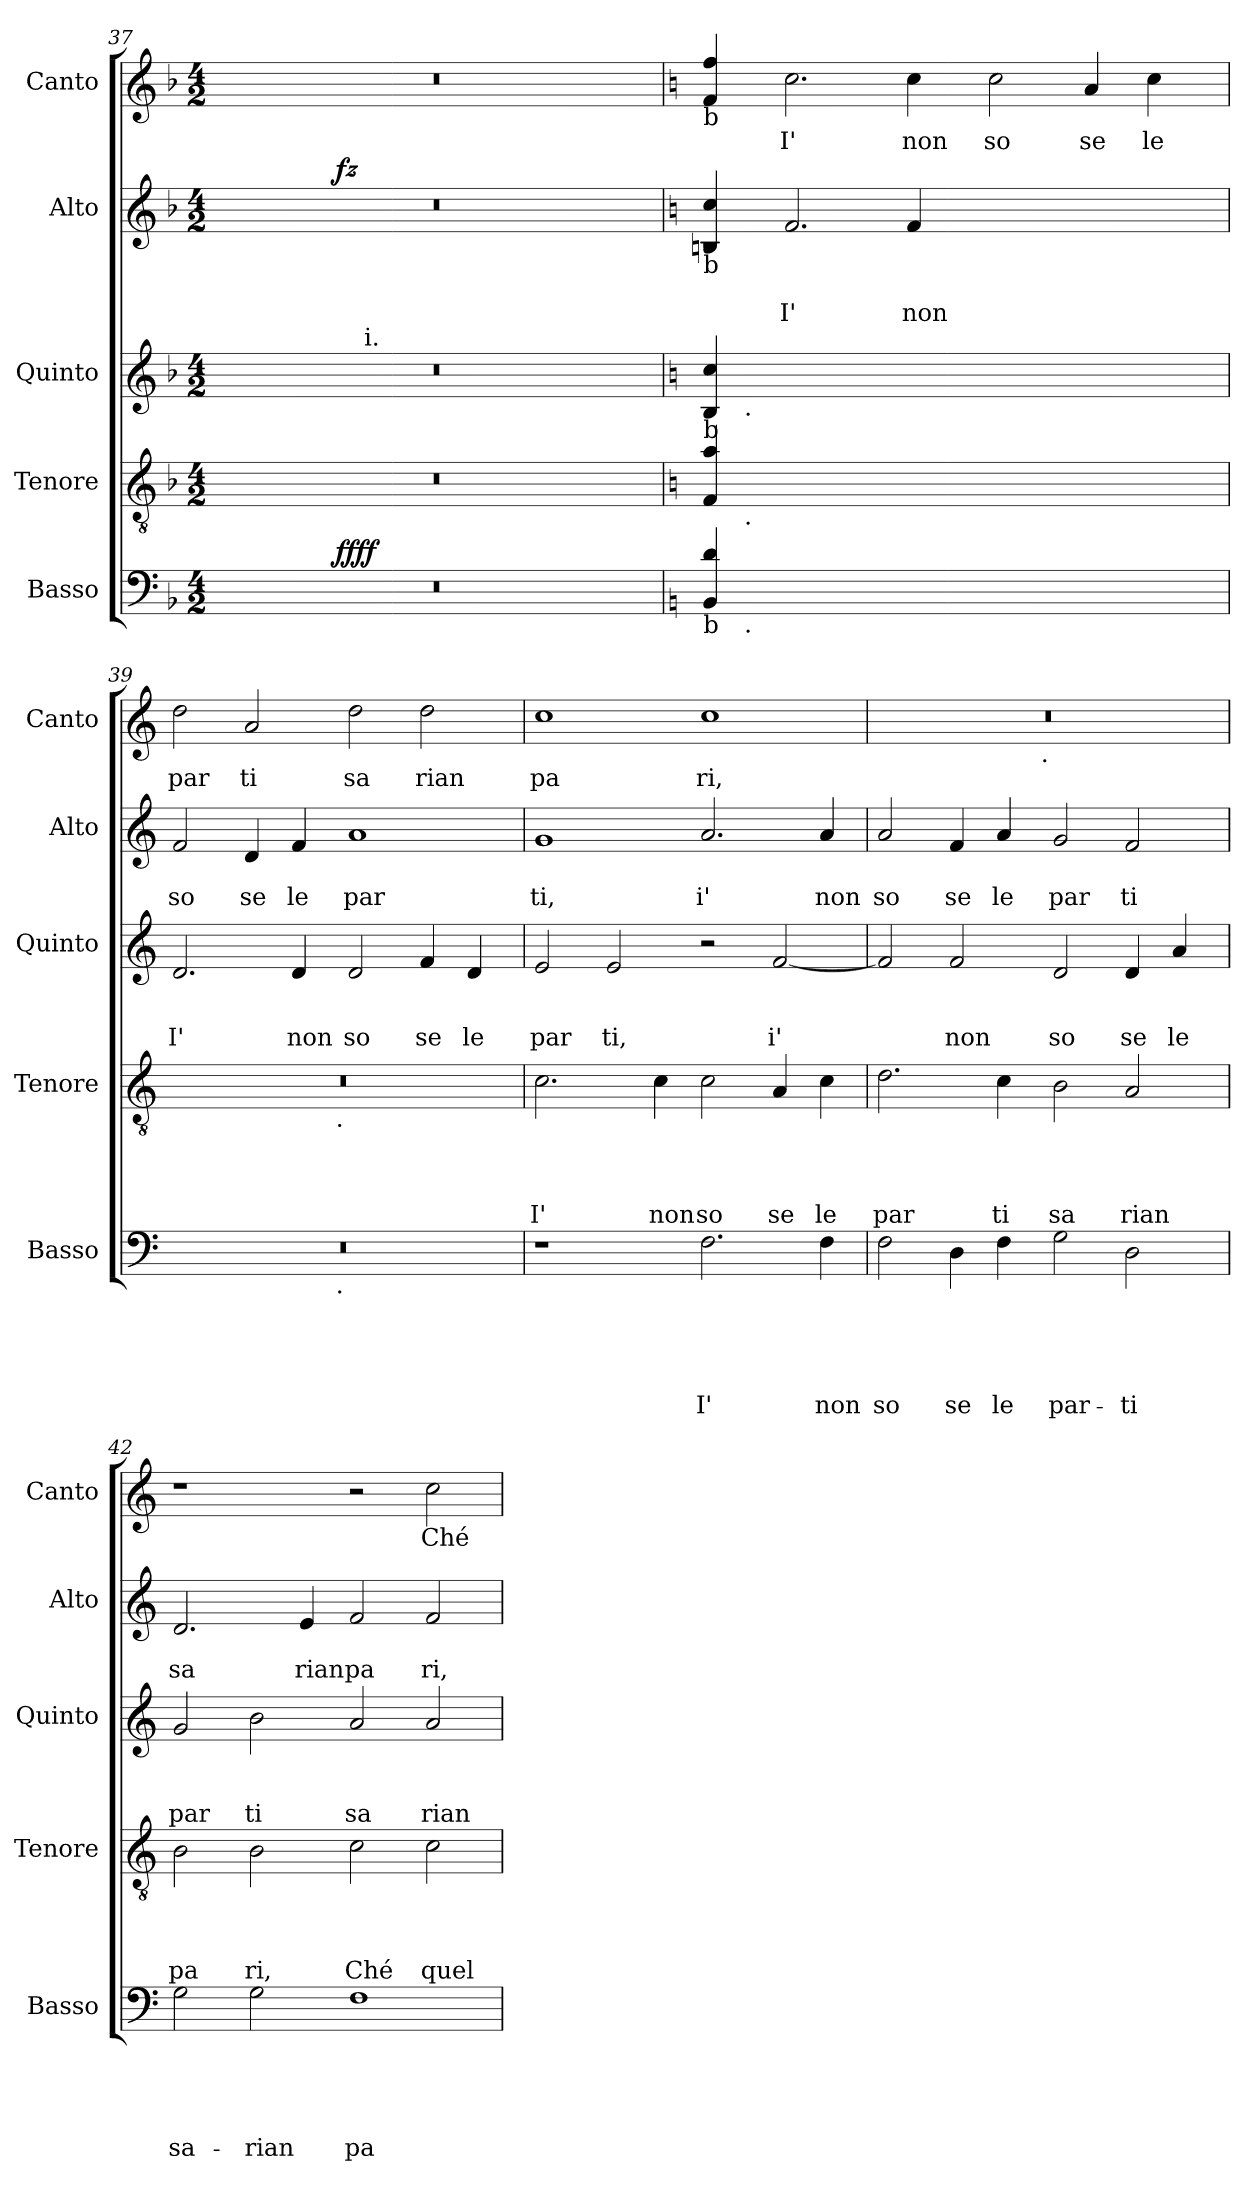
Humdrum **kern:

**kern	**text	**text	**text	**text	**text	**dynam	**kern	**text	**text	**text	**text	**kern	**text	**text	**text	**dynam	**kern	**text	**text	**dynam	**kern	**text
*part5	*part5	*part5	*part5	*part5	*part5	*part5	*part4	*part4	*part4	*part4	*part4	*part3	*part3	*part3	*part3	*part3	*part2	*part2	*part2	*part2	*part1	*part1
*staff5	*staff5	*staff5	*staff5	*staff5	*staff5	*staff5	*staff4	*staff4	*staff4	*staff4	*staff4	*staff3	*staff3	*staff3	*staff3	*staff3	*staff2	*staff2	*staff2	*staff2	*staff1	*staff1
*I"Basso	*	*	*	*	*	*	*I"Tenore	*	*	*	*	*I"Quinto	*	*	*	*	*I"Alto	*	*	*	*I"Canto	*
*I'Basso	*	*	*	*	*	*	*I'Tenore	*	*	*	*	*I'Quinto	*	*	*	*	*I'Alto	*	*	*	*I'Canto	*
*clefF4	*	*	*	*	*	*	*clefGv2	*	*	*	*	*clefG2	*	*	*	*	*clefG2	*	*	*	*clefG2	*
*k[b-]	*	*	*	*	*	*	*k[b-]	*	*	*	*	*k[b-]	*	*	*	*	*k[b-]	*	*	*	*k[b-]	*
*F:	*	*	*	*	*	*	*F:	*	*	*	*	*F:	*	*	*	*	*F:	*	*	*	*F:	*
*M4/2	*	*	*	*	*	*	*M4/2	*	*	*	*	*M4/2	*	*	*	*	*M4/2	*	*	*	*M4/2	*
=37	=37	=37	=37	=37	=37	=37	=37	=37	=37	=37	=37	=37	=37	=37	=37	=37	=37	=37	=37	=37	=37	=37
*^	*	*	*	*	*	*	*	*	*	*	*	*^	*	*	*	*	*^	*	*	*	*	*
*	*	*	*	*	*	*	*	*	*	*	*	*	*	*^	*	*	*	*	*	*	*	*	*	*	*
0r	4ryy	.	.	.	.	.	.	0r	.	.	.	.	0r	4ryy	4...ryy	.	.	.	.	0r	4ryy	.	.	.	0r	.
.	8ryy	.	.	.	.	.	.	.	.	.	.	.	.	8ryy	.	.	.	.	.	.	8ryy	.	.	.	.	.
.	32ryy	.	.	.	.	.	.	.	.	.	.	.	.	32ryy	.	.	.	.	.	.	32ryy	.	.	.	.	.
!	!	!	!	!	!	!	!LO:DY:b	!	!	!	!	!	!	!	!	!	!	!	!LO:DY:b	!	!	!	!	!	!	!
!	!	!	!	!	!	!	!	!	!	!	!	!	!	!	!	!	!	!	!LO:DY:n=1:b	!	!	!	!	!LO:DY:b	!	!
.	1ryy	.	.	.	.	.	ffff	.	.	.	.	.	.	1ryy	.	.	.	.	fz fz	.	1ryy	.	.	fz	.	.
!	!	!	!	!	!	!	!	!	!	!	!	!	!	!	!LO:TX:a:t=i.	!	!	!	!	!	!	!	!	!	!	!
.	.	.	.	.	.	.	.	.	.	.	.	.	.	.	1ryy	.	.	.	.	.	.	.	.	.	.	.
.	2ryy	.	.	.	.	.	.	.	.	.	.	.	.	2ryy	.	.	.	.	.	.	2ryy	.	.	.	.	.
.	.	.	.	.	.	.	.	.	.	.	.	.	.	.	2ryy	.	.	.	.	.	.	.	.	.	.	.
.	16.ryy	.	.	.	.	.	.	.	.	.	.	.	.	16.ryy	.	.	.	.	.	.	16.ryy	.	.	.	.	.
.	.	.	.	.	.	.	.	.	.	.	.	.	.	.	32ryy	.	.	.	.	.	.	.	.	.	.	.
*	*	*	*	*	*	*	*	*	*	*	*	*	*v	*v	*v	*	*	*	*	*	*	*	*	*	*	*
!!LO:PB:g=z
=38!	=38!	=38!	=38!	=38!	=38!	=38!	=38!	=38!	=38!	=38!	=38!	=38!	=38!	=38!	=38!	=38!	=38!	=38!	=38!	=38!	=38!	=38!	=38!	=38!
*k[]	*	*	*	*	*	*	*	*k[]	*	*	*	*	*k[]	*	*	*	*	*k[]	*	*	*	*	*k[]	*
*C:	*	*	*	*	*	*	*	*C:	*	*	*	*	*C:	*	*	*	*	*C:	*	*	*	*	*C:	*
*	*	*	*	*	*	*	*	*	*	*	*	*	*^	*	*	*	*	*	*	*	*	*	*	*
*	*	*	*	*	*	*	*	*	*	*	*	*	*	*^	*	*	*	*	*	*	*	*	*	*	*
!	!	!	!	!	!	!	!	!	!	!	!	!	!	!	!	!	!	!	!	!	!	!	!	!	!LO:TX:b:t=b	!
!	!	!	!	!	!	!	!	!	!	!	!	!	!	!	!	!	!	!	!	!LO:TX:b:t=b	!	!	!	!	!	!
!	!	!	!	!	!	!	!	!	!	!	!	!	!LO:TX:b:t=b	!	!	!	!	!	!	!	!	!	!	!	!	!
!	!	!	!	!	!	!	!	!LO:TX:b:t=b	!	!	!	!	!	!	!	!	!	!	!	!	!	!	!	!	!	!
!LO:TX:b:t=b	!	!	!	!	!	!	!	!	!	!	!	!	!	!	!	!	!	!	!	!	!	!	!	!	!	!
!	!	!	!	!	!	!	!	!	!	!	!	!	!	!	!	!	!	!	!	!	!LO:N:vis=1	!	!	!	!	!
*	*	*	*	*	*	*	*	*^	*	*	*	*	*	*v	*v	*	*	*	*	*	*	*	*	*	*	*
4BB/ 4d/	8ryy	.	.	.	.	.	.	4F/ 4a/	8ryy	.	.	.	.	4B/ 4cc/	8ryy	.	.	.	.	4Bn/ 4cc/	4rc	.	.	.	4f/ 4ff/	.
!	!	!	!	!	!	!	!	!	!	!	!	!	!	!	!LO:TX:b:t=.	!	!	!	!	!	!	!	!	!	!	!
!	!	!	!	!	!	!	!	!	!LO:TX:b:t=.	!	!	!	!	!	!	!	!	!	!	!	!	!	!	!	!	!
!	!LO:TX:b:t=.	!	!	!	!	!	!	!	!	!	!	!	!	!	!	!	!	!	!	!	!	!	!	!	!	!
.	1ryy	.	.	.	.	.	.	.	1ryy	.	.	.	.	.	1ryy	.	.	.	.	.	.	.	.	.	.	.
!	!	!	!	!	!	!	!	!	!	!	!	!	!	!	!	!	!	!	!	!	!	!	!LO:LY:b	!	!	!LO:LY:b
0ryy	.	.	.	.	.	.	.	0ryy	.	.	.	.	.	0ryy	.	.	.	.	.	2.f/	1ryy	.	I'	.	2.cc\	I'
!	!	!	!	!	!	!	!	!	!	!	!	!	!	!	!	!	!	!	!	!	!	!	!LO:LY:b	!	!	!LO:LY:b
.	.	.	.	.	.	.	.	.	.	.	.	.	.	.	.	.	.	.	.	4f/	.	.	non	.	4cc\	non
.	1ryy	.	.	.	.	.	.	.	1ryy	.	.	.	.	.	1ryy	.	.	.	.	.	.	.	.	.	.	.
!	!	!	!	!	!	!	!	!	!	!	!	!	!	!	!	!	!	!	!	!	!	!	!	!	!	!LO:LY:b
.	.	.	.	.	.	.	.	.	.	.	.	.	.	.	.	.	.	.	.	1ryy	1ryy	.	.	.	2cc\	so
!	!	!	!	!	!	!	!	!	!	!	!	!	!	!	!	!	!	!	!	!	!	!	!	!	!	!LO:LY:b
.	.	.	.	.	.	.	.	.	.	.	.	.	.	.	.	.	.	.	.	.	.	.	.	.	4a/	se
!	!	!	!	!	!	!	!	!	!	!	!	!	!	!	!	!	!	!	!	!	!	!	!	!	!	!LO:LY:b
.	.	.	.	.	.	.	.	.	.	.	.	.	.	.	.	.	.	.	.	.	.	.	.	.	4cc\	le
.	8ryy	.	.	.	.	.	.	.	8ryy	.	.	.	.	.	8ryy	.	.	.	.	.	.	.	.	.	.	.
=39	=39	=39	=39	=39	=39	=39	=39	=39	=39	=39	=39	=39	=39	=39	=39	=39	=39	=39	=39	=39	=39	=39	=39	=39	=39	=39
!	!	!	!	!	!	!	!	!	!	!	!	!	!	!	!	!	!	!LO:LY:b	!	!	!	!	!LO:LY:b	!	!	!LO:LY:b
*	*	*	*	*	*	*	*	*	*	*	*	*	*	*v	*v	*	*	*	*	*	*	*	*	*	*	*
*	*	*	*	*	*	*	*	*	*	*	*	*	*	*	*	*	*	*	*v	*v	*	*	*	*	*
0r	2ryy	.	.	.	.	.	.	0r	2ryy	.	.	.	.	2.d/	.	.	I'	.	2f/	.	so	.	2dd\	par
!	!	!	!	!	!	!	!	!	!	!	!	!	!	!	!	!	!	!	!	!	!LO:LY:b	!	!	!LO:LY:b
.	4...ryy	.	.	.	.	.	.	.	4...ryy	.	.	.	.	.	.	.	.	.	4d/	.	se	.	2a/	ti
!	!	!	!	!	!	!	!	!	!	!	!	!	!	!	!	!	!LO:LY:b	!	!	!	!LO:LY:b	!	!	!
.	.	.	.	.	.	.	.	.	.	.	.	.	.	4d/	.	.	non	.	4f/	.	le	.	.	.
!	!	!	!	!	!	!	!	!	!LO:TX:b:t=.	!	!	!	!	!	!	!	!	!	!	!	!	!	!	!
!	!LO:TX:b:t=.	!	!	!	!	!	!	!	!	!	!	!	!	!	!	!	!	!	!	!	!	!	!	!
.	1ryy	.	.	.	.	.	.	.	1ryy	.	.	.	.	.	.	.	.	.	.	.	.	.	.	.
!	!	!	!	!	!	!	!	!	!	!	!	!	!	!	!	!	!LO:LY:b	!	!	!	!LO:LY:b	!	!	!LO:LY:b
.	.	.	.	.	.	.	.	.	.	.	.	.	.	2d/	.	.	so	.	1a	.	par	.	2dd\	sa
!	!	!	!	!	!	!	!	!	!	!	!	!	!	!	!	!	!LO:LY:b	!	!	!	!	!	!	!LO:LY:b
.	.	.	.	.	.	.	.	.	.	.	.	.	.	4f/	.	.	se	.	.	.	.	.	2dd\	rian
!	!	!	!	!	!	!	!	!	!	!	!	!	!	!	!	!	!LO:LY:b	!	!	!	!	!	!	!
.	.	.	.	.	.	.	.	.	.	.	.	.	.	4d/	.	.	le	.	.	.	.	.	.	.
.	32ryy	.	.	.	.	.	.	.	32ryy	.	.	.	.	.	.	.	.	.	.	.	.	.	.	.
=40	=40	=40	=40	=40	=40	=40	=40	=40	=40	=40	=40	=40	=40	=40	=40	=40	=40	=40	=40	=40	=40	=40	=40	=40
!	!	!	!	!	!	!	!	!	!	!	!	!	!LO:LY:b	!	!	!	!LO:LY:b	!	!	!	!LO:LY:b	!	!	!LO:LY:b
*v	*v	*	*	*	*	*	*	*	*	*	*	*	*	*	*	*	*	*	*	*	*	*	*	*
*	*	*	*	*	*	*	*v	*v	*	*	*	*	*	*	*	*	*	*	*	*	*	*	*
1r	.	.	.	.	.	.	2.c\	.	.	.	I'	2e/	.	.	par	.	1g	.	ti,	.	1cc	pa
!	!	!	!	!	!	!	!	!	!	!	!	!	!	!	!LO:LY:b	!	!	!	!	!	!	!
.	.	.	.	.	.	.	.	.	.	.	.	2e/	.	.	ti,	.	.	.	.	.	.	.
!	!	!	!	!	!	!	!	!	!	!	!LO:LY:b	!	!	!	!	!	!	!	!	!	!	!
.	.	.	.	.	.	.	4c\	.	.	.	non	.	.	.	.	.	.	.	.	.	.	.
!	!	!	!	!	!LO:LY:b	!	!	!	!	!	!LO:LY:b	!	!	!	!	!	!	!	!LO:LY:b	!	!	!LO:LY:b
2.F\	.	.	.	.	I'	.	2c\	.	.	.	so	2r	.	.	.	.	2.a/	.	i'	.	1cc	ri,
!	!	!	!	!	!	!	!	!	!	!	!LO:LY:b	!	!	!	!LO:LY:b	!	!	!	!	!	!	!
.	.	.	.	.	.	.	4A/	.	.	.	se	[<2f/	.	.	i'	.	.	.	.	.	.	.
!	!	!	!	!	!LO:LY:b	!	!	!	!	!	!LO:LY:b	!	!	!	!	!	!	!	!LO:LY:b	!	!	!
4F\	.	.	.	.	non	.	4c\	.	.	.	le	.	.	.	.	.	4a/	.	non	.	.	.
=41	=41	=41	=41	=41	=41	=41	=41	=41	=41	=41	=41	=41	=41	=41	=41	=41	=41	=41	=41	=41	=41	=41
!	!	!	!	!	!LO:LY:b	!	!	!	!	!	!LO:LY:b	!	!	!	!	!	!	!	!LO:LY:b	!	!	!
*	*	*	*	*	*	*	*	*	*	*	*	*	*	*	*	*	*	*	*	*	*^	*
2F\	.	.	.	.	so	.	2.d\	.	.	.	par	2f/]	.	.	.	.	2a/	.	so	.	0r	2ryy	.
!	!	!	!	!	!LO:LY:b	!	!	!	!	!	!	!	!	!	!LO:LY:b	!	!	!	!LO:LY:b	!	!	!	!
4D\	.	.	.	.	se	.	.	.	.	.	.	2f/	.	.	non	.	4f/	.	se	.	.	4...ryy	.
!	!	!	!	!	!LO:LY:b	!	!	!	!	!	!LO:LY:b	!	!	!	!	!	!	!	!LO:LY:b	!	!	!	!
4F\	.	.	.	.	le	.	4c\	.	.	.	ti	.	.	.	.	.	4a/	.	le	.	.	.	.
!	!	!	!	!	!	!	!	!	!	!	!	!	!	!	!	!	!	!	!	!	!	!LO:TX:b:t=.	!
.	.	.	.	.	.	.	.	.	.	.	.	.	.	.	.	.	.	.	.	.	.	1ryy	.
!	!	!	!	!	!LO:LY:b	!	!	!	!	!	!LO:LY:b	!	!	!	!LO:LY:b	!	!	!	!LO:LY:b	!	!	!	!
2G\	.	.	.	.	par-	.	2B\	.	.	.	sa	2d/	.	.	so	.	2g/	.	par	.	.	.	.
!	!	!	!	!	!LO:LY:b	!	!	!	!	!	!LO:LY:b	!	!	!	!LO:LY:b	!	!	!	!LO:LY:b	!	!	!	!
2D\	.	.	.	.	-ti	.	2A/	.	.	.	rian	4d/	.	.	se	.	2f/	.	ti	.	.	.	.
!	!	!	!	!	!	!	!	!	!	!	!	!	!	!	!LO:LY:b	!	!	!	!	!	!	!	!
.	.	.	.	.	.	.	.	.	.	.	.	4a/	.	.	le	.	.	.	.	.	.	.	.
.	.	.	.	.	.	.	.	.	.	.	.	.	.	.	.	.	.	.	.	.	.	32ryy	.
=42	=42	=42	=42	=42	=42	=42	=42	=42	=42	=42	=42	=42	=42	=42	=42	=42	=42	=42	=42	=42	=42	=42	=42
!	!	!	!	!	!LO:LY:b	!	!	!	!	!	!LO:LY:b	!	!	!	!LO:LY:b	!	!	!	!LO:LY:b	!	!	!	!
*	*	*	*	*	*	*	*	*	*	*	*	*	*	*	*	*	*	*	*	*	*v	*v	*
2G\	.	.	.	.	sa-	.	2B\	.	.	.	pa	2g/	.	.	par	.	2.d/	.	sa	.	1r	.
!	!	!	!	!	!LO:LY:b	!	!	!	!	!	!LO:LY:b	!	!	!	!LO:LY:b	!	!	!	!	!	!	!
2G\	.	.	.	.	-rian	.	2B\	.	.	.	ri,	2b\	.	.	ti	.	.	.	.	.	.	.
!	!	!	!	!	!	!	!	!	!	!	!	!	!	!	!	!	!	!	!LO:LY:b	!	!	!
.	.	.	.	.	.	.	.	.	.	.	.	.	.	.	.	.	4e/	.	rian	.	.	.
!	!	!	!	!	!LO:LY:b	!	!	!	!	!	!LO:LY:b	!	!	!	!LO:LY:b	!	!	!	!LO:LY:b	!	!	!
1F	.	.	.	.	pa-	.	2c\	.	.	.	Ché	2a/	.	.	sa	.	2f/	.	pa	.	2r	.
!	!	!	!	!	!	!	!	!	!	!	!LO:LY:b	!	!	!	!LO:LY:b	!	!	!	!LO:LY:b	!	!	!LO:LY:b
.	.	.	.	.	.	.	2c\	.	.	.	quel	2a/	.	.	rian	.	2f/	.	ri,	.	2cc\	Ché
=	=	=	=	=	=	=	=	=	=	=	=	=	=	=	=	=	=	=	=	=	=	=
*-	*-	*-	*-	*-	*-	*-	*-	*-	*-	*-	*-	*-	*-	*-	*-	*-	*-	*-	*-	*-	*-	*-
